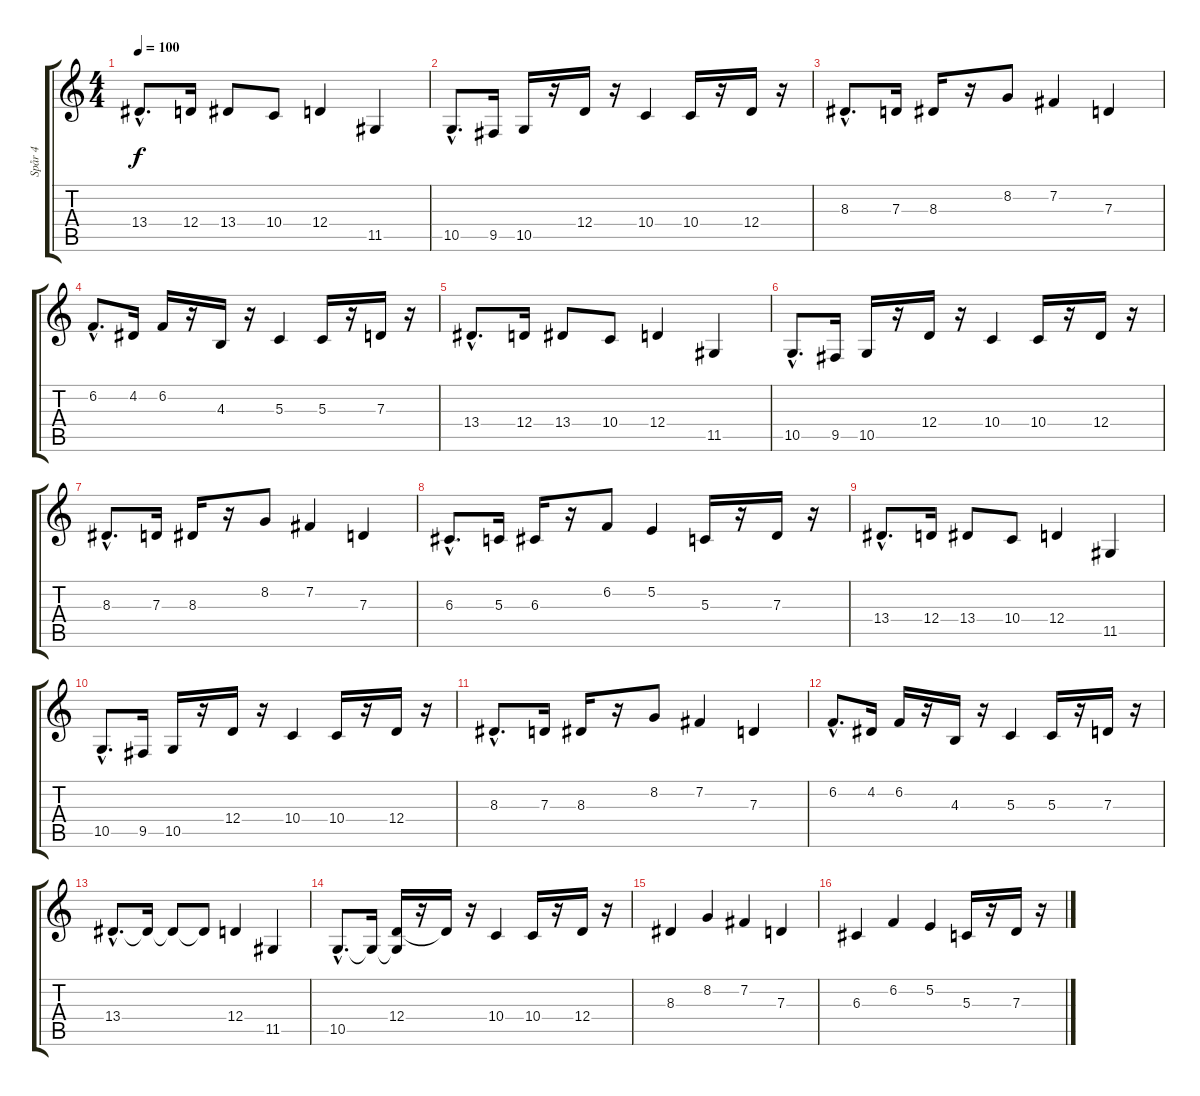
\track ("Spår 4" "Spår 4") {instrument viola}
\staff {score tabs}
\tuning (E4 B3 G3 D3 A2 E2) {hide}
\ts (4 4)
\tempo 100
\clef g2
\ks c
13.4{hac}.8{d dy f} 12.4.16 13.4.8 10.4.8 12.4.4 11.5.4 |
10.5{hac}.8{d} 9.5.16 10.5.16 r.16 12.4.16 r.16 10.4.4 10.4.16 r.16 12.4.16 r.16 |
8.3{hac}.8{d} 7.3.16 8.3.16 r.16 8.2.8 7.2.4 7.3.4 |
6.2{hac}.8{d} 4.2.16 6.2.16 r.16 4.3.16 r.16 5.3.4 5.3.16 r.16 7.3.16 r.16 |
13.4{hac}.8{d} 12.4.16 13.4.8 10.4.8 12.4.4 11.5.4 |
10.5{hac}.8{d} 9.5.16 10.5.16 r.16 12.4.16 r.16 10.4.4 10.4.16 r.16 12.4.16 r.16 |
8.3{hac}.8{d} 7.3.16 8.3.16 r.16 8.2.8 7.2.4 7.3.4 |
6.3{hac}.8{d} 5.3.16 6.3.16 r.16 6.2.8 5.2.4 5.3.16 r.16 7.3.16 r.16 |
13.4{hac}.8{d} 12.4.16 13.4.8 10.4.8 12.4.4 11.5.4 |
10.5{hac}.8{d} 9.5.16 10.5.16 r.16 12.4.16 r.16 10.4.4 10.4.16 r.16 12.4.16 r.16 |
8.3{hac}.8{d} 7.3.16 8.3.16 r.16 8.2.8 7.2.4 7.3.4 |
6.2{hac}.8{d} 4.2.16 6.2.16 r.16 4.3.16 r.16 5.3.4 5.3.16 r.16 7.3.16 r.16 |
13.4{hac}.8{d} 13.4{t}.16 13.4{t}.8 13.4{t}.8 12.4.4 11.5.4 |
10.5{hac}.8{d} 10.5{t}.16 (12.4 10.5{t}).16 r.16 12.4{t}.16 r.16 10.4.4 10.4.16 r.16 12.4.16 r.16 |
8.3.4 8.2.4 7.2.4 7.3.4 |
6.3.4 6.2.4 5.2.4 5.3.16 r.16 7.3.16 r.16
